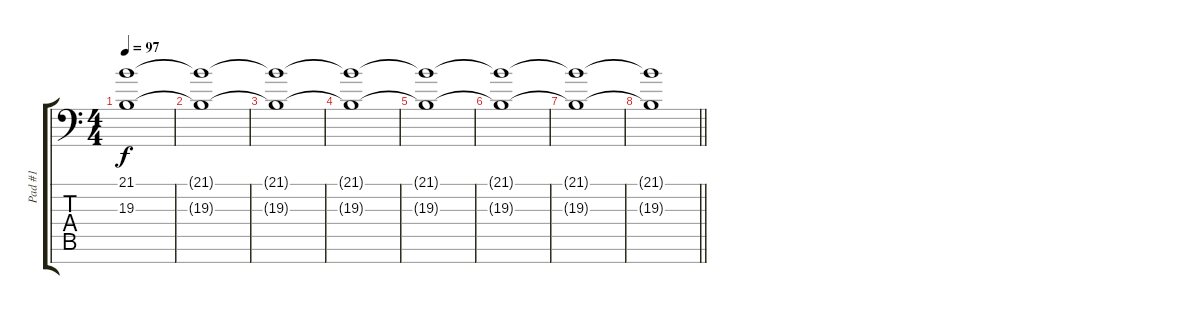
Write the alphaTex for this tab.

\track ("Pad #1" "Pad #1") {instrument pad2warm}
\staff {score tabs}
\tuning (D3 A2 E2 D2 A1 E1 A0) {hide}
\ts (4 4)
\tempo 97
\clef f4
\ks c
(21.1{t} 19.3{t}).1{dy f} |
(21.1{t} 19.3{t}).1 |
(21.1{t} 19.3{t}).1 |
(21.1{t} 19.3{t}).1 |
(21.1{t} 19.3{t}).1 |
(21.1{t} 19.3{t}).1 |
(21.1{t} 19.3{t}).1{volume 6} |
\barLineRight lightlight
(21.1{t} 19.3{t}).1
